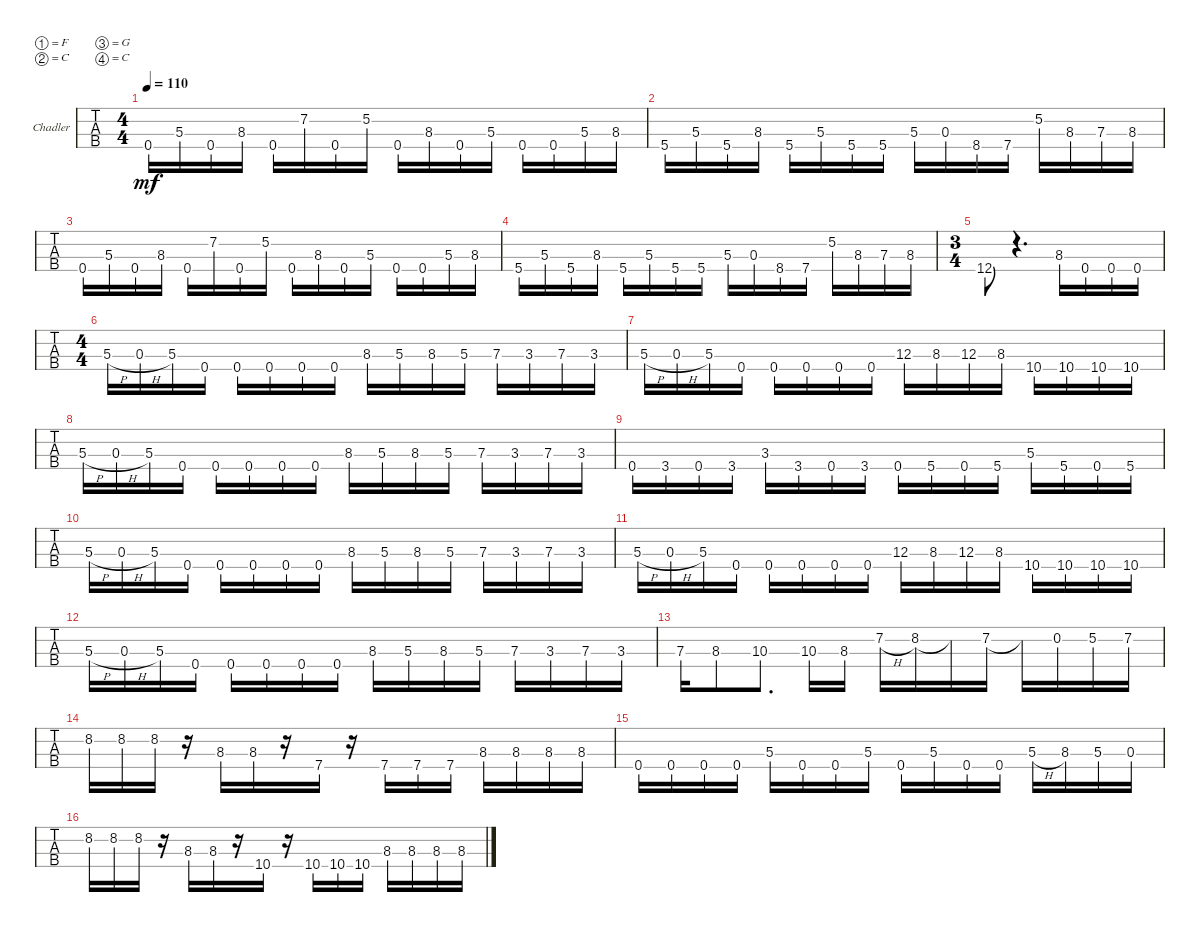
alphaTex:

\defaultSystemsLayout 4
\bracketExtendMode groupsimilarinstruments
\firstSystemTrackNameOrientation horizontal
\otherSystemsTrackNameOrientation horizontal
\track ("Chad" "Chadler") {instrument electricbassfinger}
\staff {tabs}
\tuning (F2 C2 G1 C1)
\ts (4 4)
\tempo 110
\clef f4
\ks c
0.4.16{dy mf instrument electricbassfinger} 5.3.16 0.4.16 8.3.16 0.4.16 7.2.16 0.4.16 5.2.16 0.4.16 8.3.16 0.4.16 5.3.16 0.4.16 0.4.16 5.3.16 8.3.16 |
5.4.16 5.3.16 5.4.16 8.3.16 5.4.16 5.3.16 5.4.16 5.4.16 5.3.16 0.3.16 8.4.16 7.4.16 5.2.16 8.3.16 7.3.16 8.3.16 |
0.4.16 5.3.16 0.4.16 8.3.16 0.4.16 7.2.16 0.4.16 5.2.16 0.4.16 8.3.16 0.4.16 5.3.16 0.4.16 0.4.16 5.3.16 8.3.16 |
5.4.16 5.3.16 5.4.16 8.3.16 5.4.16 5.3.16 5.4.16 5.4.16 5.3.16 0.3.16 8.4.16 7.4.16 5.2.16 8.3.16 7.3.16 8.3.16 |
\ts (3 4)
12.4.8 r.4{d} 8.3.16 0.4.16 0.4.16 0.4.16 |
\ts (4 4)
5.3{h}.16 0.3{h}.16 5.3.16 0.4.16 0.4.16 0.4.16 0.4.16 0.4.16 8.3.16 5.3.16 8.3.16 5.3.16 7.3.16 3.3.16 7.3.16 3.3.16 |
5.3{h}.16 0.3{h}.16 5.3.16 0.4.16 0.4.16 0.4.16 0.4.16 0.4.16 12.3.16 8.3.16 12.3.16 8.3.16 10.4.16 10.4.16 10.4.16 10.4.16 |
5.3{h}.16 0.3{h}.16 5.3.16 0.4.16 0.4.16 0.4.16 0.4.16 0.4.16 8.3.16 5.3.16 8.3.16 5.3.16 7.3.16 3.3.16 7.3.16 3.3.16 |
0.4.16 3.4.16 0.4.16 3.4.16 3.3.16 3.4.16 0.4.16 3.4.16 0.4.16 5.4.16 0.4.16 5.4.16 5.3.16 5.4.16 0.4.16 5.4.16 |
5.3{h}.16 0.3{h}.16 5.3.16 0.4.16 0.4.16 0.4.16 0.4.16 0.4.16 8.3.16 5.3.16 8.3.16 5.3.16 7.3.16 3.3.16 7.3.16 3.3.16 |
5.3{h}.16 0.3{h}.16 5.3.16 0.4.16 0.4.16 0.4.16 0.4.16 0.4.16 12.3.16 8.3.16 12.3.16 8.3.16 10.4.16 10.4.16 10.4.16 10.4.16 |
5.3{h}.16 0.3{h}.16 5.3.16 0.4.16 0.4.16 0.4.16 0.4.16 0.4.16 8.3.16 5.3.16 8.3.16 5.3.16 7.3.16 3.3.16 7.3.16 3.3.16 |
7.3.16 8.3.8 10.3.8{d} 10.3.16 8.3.16 7.2{h}.16 8.2.16 8.2{t}.16 7.2.16 7.2{t}.16 0.2.16 5.2.16 7.2.16 |
8.2.16 8.2.16 8.2.16 r.16 8.3.16 8.3.16 r.16 7.4.16 r.16 7.4.16 7.4.16 7.4.16 8.3.16 8.3.16 8.3.16 8.3.16 |
\scale
0.34702 0.4.16 0.4.16 0.4.16 0.4.16 5.3.16 0.4.16 0.4.16 5.3.16 0.4.16 5.3.16 0.4.16 0.4.16 5.3{h}.16 8.3.16 5.3.16 0.3.16 |
\scale
0.345123 8.2.16 8.2.16 8.2.16 r.16 8.3.16 8.3.16 r.16 10.4.16 r.16 10.4.16 10.4.16 10.4.16 8.3.16 8.3.16 8.3.16 8.3.16
